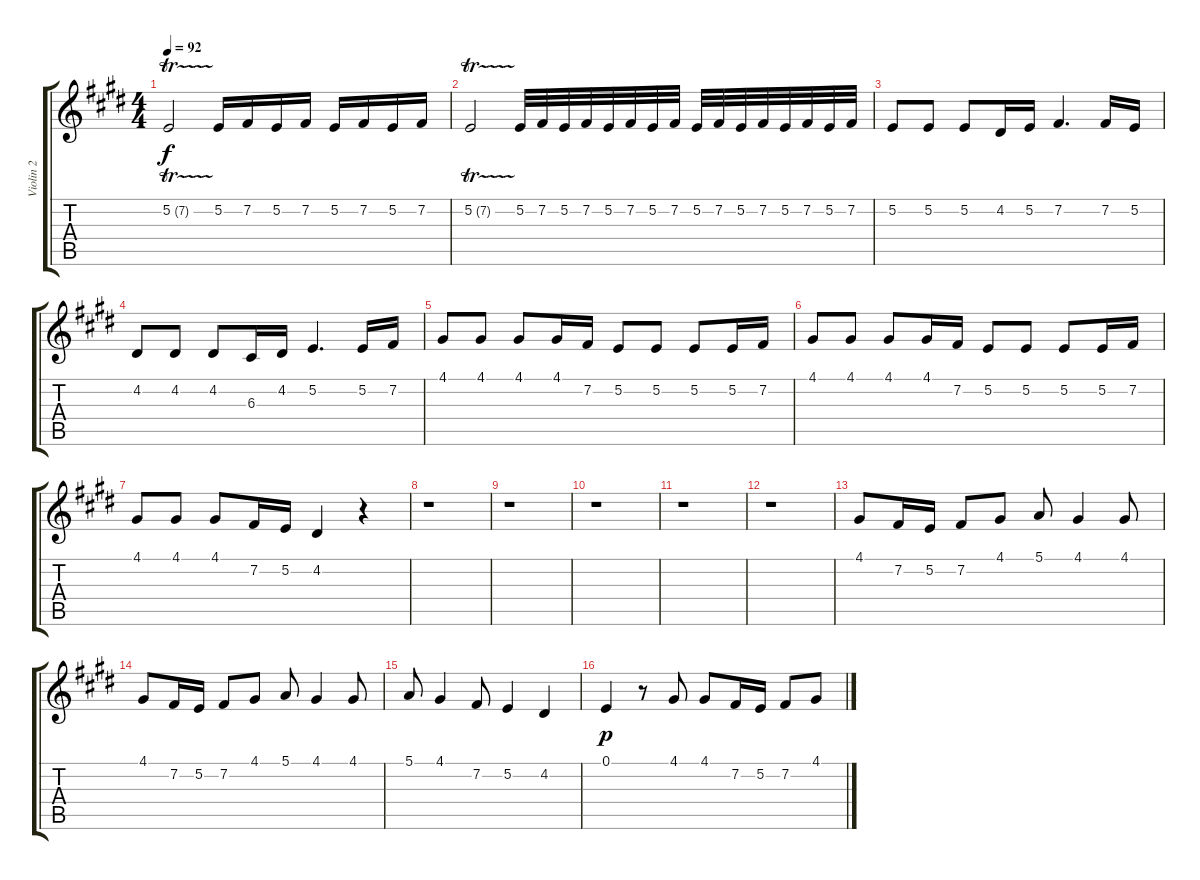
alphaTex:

\track ("Violin 2" "Violin 2") {instrument violin}
\staff {score tabs}
\tuning (E4 B3 G3 D3 A2 E2) {hide}
\ts (4 4)
\tempo 92
\clef g2
\ks c#minor
5.2{tr (7 32)}.2{dy f} 5.2.16 7.2.16 5.2.16 7.2.16 5.2.16 7.2.16 5.2.16 7.2.16 |
\ks e
5.2{tr (7 32)}.2 5.2.32 7.2.32 5.2.32 7.2.32 5.2.32 7.2.32 5.2.32 7.2.32 5.2.32 7.2.32 5.2.32 7.2.32 5.2.32 7.2.32 5.2.32 7.2.32 |
\ks c#minor
5.2.8 5.2.8 5.2.8 4.2.16 5.2.16 7.2.4{d} 7.2.16 5.2.16 |
4.2.8 4.2.8 4.2.8 6.3.16 4.2.16 5.2.4{d} 5.2.16 7.2.16 |
\ks e
4.1.8 4.1.8 4.1.8 4.1.16 7.2.16 5.2.8 5.2.8 5.2.8 5.2.16 7.2.16 |
\ks c#minor
4.1.8 4.1.8 4.1.8 4.1.16 7.2.16 5.2.8 5.2.8 5.2.8 5.2.16 7.2.16 |
4.1.8 4.1.8 4.1.8 7.2.16 5.2.16 4.2.4 r.4 |
r.1 |
\ks e
r.1 |
\ks c#minor
r.1 |
r.1 |
\ks e
r.1 |
\ks c#minor
4.1.8 7.2.16 5.2.16 7.2.8 4.1.8 5.1.8 4.1.4 4.1.8 |
4.1.8 7.2.16 5.2.16 7.2.8 4.1.8 5.1.8 4.1.4 4.1.8 |
5.1.8 4.1.4 7.2.8 5.2.4 4.2.4 |
\ks e
0.1.4{dy p} r.8 4.1.8 4.1.8 7.2.16 5.2.16 7.2.8 4.1.8
